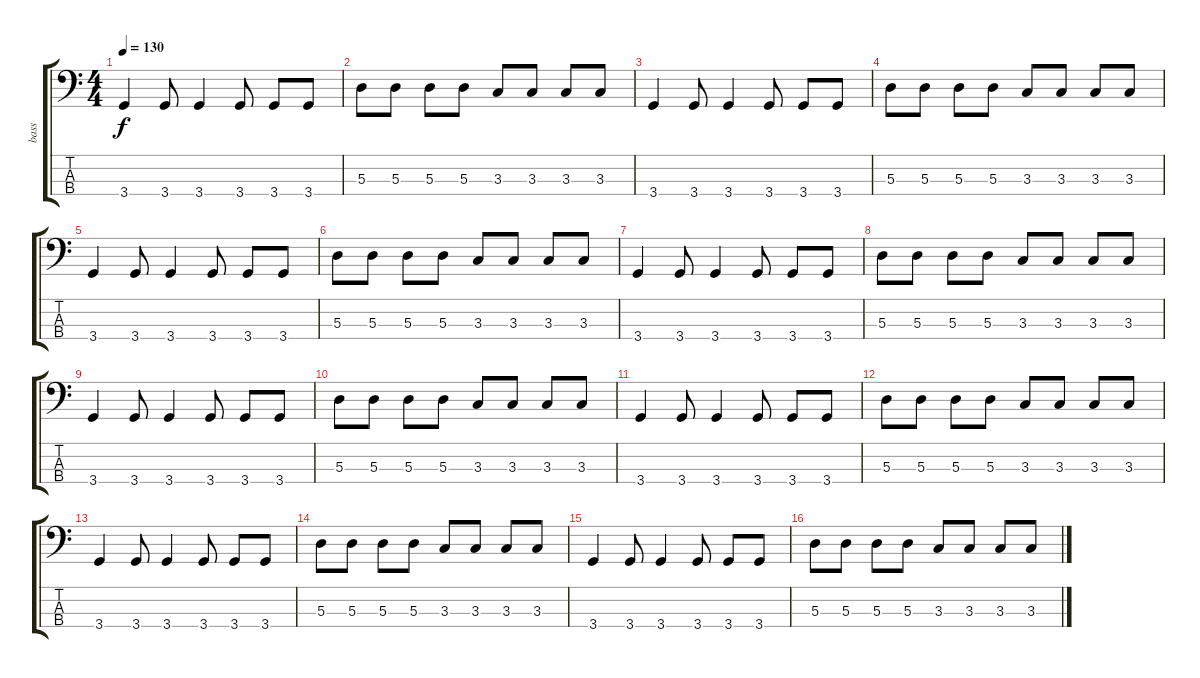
\track ("bass" "bass") {instrument electricbassfinger}
\staff {score tabs}
\tuning (G2 D2 A1 E1) {hide}
\ts (4 4)
\tempo 130
\clef f4
\ks c
3.4.4{dy f} 3.4.8 3.4.4 3.4.8 3.4.8 3.4.8 |
5.3.8 5.3.8 5.3.8 5.3.8 3.3.8 3.3.8 3.3.8 3.3.8 |
3.4.4 3.4.8 3.4.4 3.4.8 3.4.8 3.4.8 |
5.3.8 5.3.8 5.3.8 5.3.8 3.3.8 3.3.8 3.3.8 3.3.8 |
3.4.4 3.4.8 3.4.4 3.4.8 3.4.8 3.4.8 |
5.3.8 5.3.8 5.3.8 5.3.8 3.3.8 3.3.8 3.3.8 3.3.8 |
3.4.4 3.4.8 3.4.4 3.4.8 3.4.8 3.4.8 |
5.3.8 5.3.8 5.3.8 5.3.8 3.3.8 3.3.8 3.3.8 3.3.8 |
3.4.4 3.4.8 3.4.4 3.4.8 3.4.8 3.4.8 |
5.3.8 5.3.8 5.3.8 5.3.8 3.3.8 3.3.8 3.3.8 3.3.8 |
3.4.4 3.4.8 3.4.4 3.4.8 3.4.8 3.4.8 |
5.3.8 5.3.8 5.3.8 5.3.8 3.3.8 3.3.8 3.3.8 3.3.8 |
3.4.4 3.4.8 3.4.4 3.4.8 3.4.8 3.4.8 |
5.3.8 5.3.8 5.3.8 5.3.8 3.3.8 3.3.8 3.3.8 3.3.8 |
3.4.4 3.4.8 3.4.4 3.4.8 3.4.8 3.4.8 |
5.3.8 5.3.8 5.3.8 5.3.8 3.3.8 3.3.8 3.3.8 3.3.8
